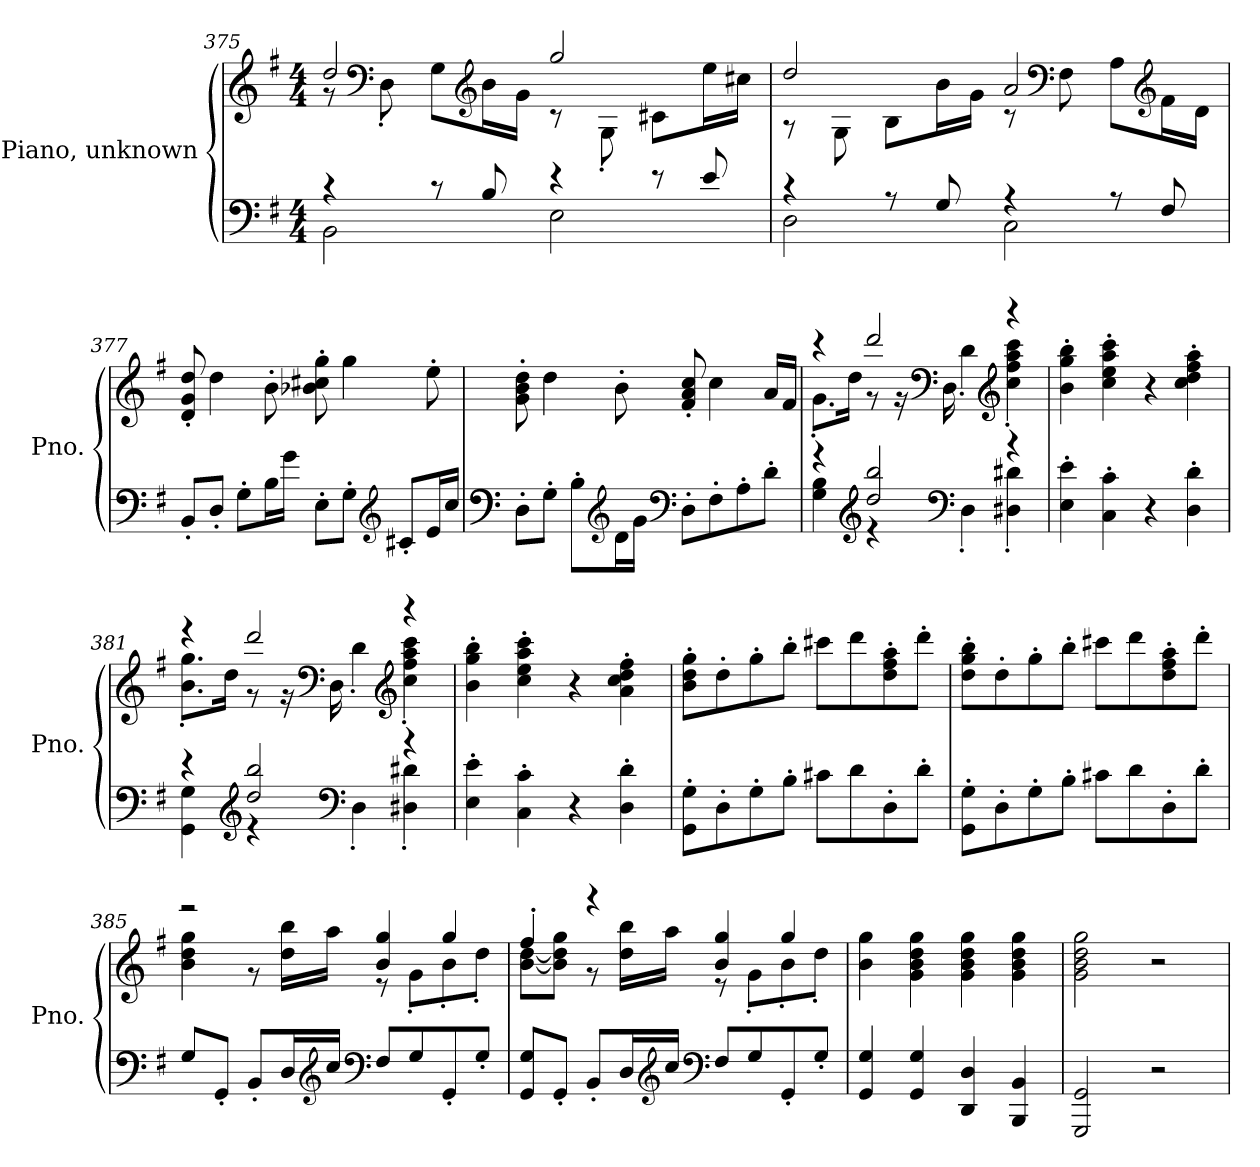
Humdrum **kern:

**kern	**kern
*part1	*part1
*staff2	*staff1
*I"Piano, unknown	*
*I'Pno.	*
*clefF4	*clefG2
*k[f#]	*k[f#]
*M4/4	*M4/4
=375	=375
*^	*^
4r	2BB\	2dd/	8r
*	*	*clefF4	*
.	.	.	8D'\
8r	.	.	8G\L
*	*	*clefG2	*
8B/	.	.	16b\L
.	.	.	16g\JJ
4r	2E\	2gg/	8r
.	.	.	8G'\
8r	.	.	8c#X\L
8e/	.	.	16ee\L
.	.	.	16cc#X\JJ
!!LO:LB:g=z	!!
=376	=376	=376	=376
4r	2D\	2dd/	8r
.	.	.	8G\
8r	.	.	8B\L
8G/	.	.	16b\L
.	.	.	16g\JJ
4r	2C\	2a/	8r
*	*	*clefF4	*
.	.	.	8F#\
8r	.	.	8A\L
*	*	*clefG2	*
8F#/	.	.	16f#\L
.	.	.	16d\JJ
*v	*v	*	*
*	*v	*v
=377	=377
8BB'/L	8d/' 8g/' 8dd/'
8D'/J	4dd\
8G'\L	.
16B\L	8b'\
16g\JJ	.
8E'\L	8b-X\' 8cc#X\' 8gg\'
8G'\J	4gg\
*clefG2	*
8c#X'/L	.
16e/L	8ee'\
16cc/JJ	.
=378	=378
*clefF4	*
8D'\L	8g\' 8b\' 8dd\'
8G'\J	4dd\
8B'\L	.
*clefG2	*
16d\L	8b'\
16g\JJ	.
*clefF4	*
8D'\L	8f#/' 8a/' 8cc/'
8F#'\	4cc\
8A'\	.
8d'\J	16a/LL
.	16f#/JJ
!!LO:LB:g=z
=379	=379
*^	*^
4r	4G\ 4B\	4r	8.g'\L
.	.	.	16dd\Jk
*clefG2	*	*	*
2dd/ 2bb/	4r	2ddd/	8r
.	.	.	16r
*	*	*clefF4	*
.	.	.	16D\
*clefF4	*	*	*
.	4D'\	.	4d'\
*	*	*clefG2	*
4r	4D#X\' 4d#X\'	4r	4cc\' 4ff#\' 4aa\' 4ccc\'
*v	*v	*	*
*	*v	*v
=380	=380
4E\' 4e\'	4b\' 4gg\' 4bb\'
4C\' 4c\'	4cc\' 4ee\' 4aa\' 4ccc\'
4r	4r
4D\' 4d\'	4cc\' 4dd\' 4ff#\' 4aa\'
=381	=381
*^	*^
4r	4GG\ 4G\	4r	8.b\' 8.gg\'L
.	.	.	16dd\Jk
*clefG2	*	*	*
2dd/ 2bb/	4r	2ddd/	8r
.	.	.	16r
*	*	*clefF4	*
.	.	.	16D\
*clefF4	*	*	*
.	4D'\	.	4d'\
*	*	*clefG2	*
4r	4D#X\' 4d#X\'	4r	4cc\' 4ff#\' 4aa\' 4ccc\'
*v	*v	*	*
*	*v	*v
=382	=382
4E\' 4e\'	4b\' 4gg\' 4bb\'
4C\' 4c\'	4cc\' 4ee\' 4aa\' 4ccc\'
4r	4r
4D\' 4d\'	4a\' 4cc\' 4dd\' 4ff#\'
!!LO:LB:g=z
=383	=383
8GG\' 8G\'L	8b\' 8dd\' 8gg\'L
8D'\	8dd'\
8G'\	8gg'\
8B'\J	8bb'\J
8c#X\L	8ccc#X\L
8d\	8ddd\
8D'\	8dd\' 8ff#\' 8aa\'
8d'\J	8ddd'\J
=384	=384
8GG\' 8G\'L	8dd\' 8gg\' 8bb\'L
8D'\	8dd'\
8G'\	8gg'\
8B'\J	8bb'\J
8c#X\L	8ccc#X\L
8d\	8ddd\
8D'\	8dd\' 8ff#\' 8aa\'
8d'\J	8ddd'\J
=385	=385
*	*^
8G/L	2r	4b\ 4dd\ 4gg\
8GG'/J	.	.
8BB'/L	.	8r
16D/L	.	16dd\ 16bb\LL
*clefG2	*	*
16cc/JJ	.	16aa\JJ
*clefF4	*	*
8F#/L	4b/ 4gg/	8r
8G/	.	8g'\L
8GG'/	4gg/	8b'\
8G'/J	.	8dd'\J
!!LO:LB:g=z	!!
=386	=386	=386
8GG/ 8G/L	4ff#'/	[8b\ [8dd\L
8GG'/J	.	8b\] 8dd\] 8gg\J
8BB'/L	4r	8r
16D/L	.	16dd\ 16bb\LL
*clefG2	*	*
16cc/JJ	.	16aa\JJ
*clefF4	*	*
8F#/L	4b/ 4gg/	8r
8G/	.	8g'\L
8GG'/	4gg/	8b'\
8G'/J	.	8dd'\J
*	*v	*v
=387	=387
4GG/ 4G/	4b\ 4gg\
4GG/ 4G/	4g\ 4b\ 4dd\ 4gg\
4DD/ 4D/	4g\ 4b\ 4dd\ 4gg\
4BBB/ 4BB/	4g\ 4b\ 4dd\ 4gg\
=388	=388
2GGG/ 2GG/	2g\ 2b\ 2dd\ 2gg\
2r	2r
=	=
*-	*-
